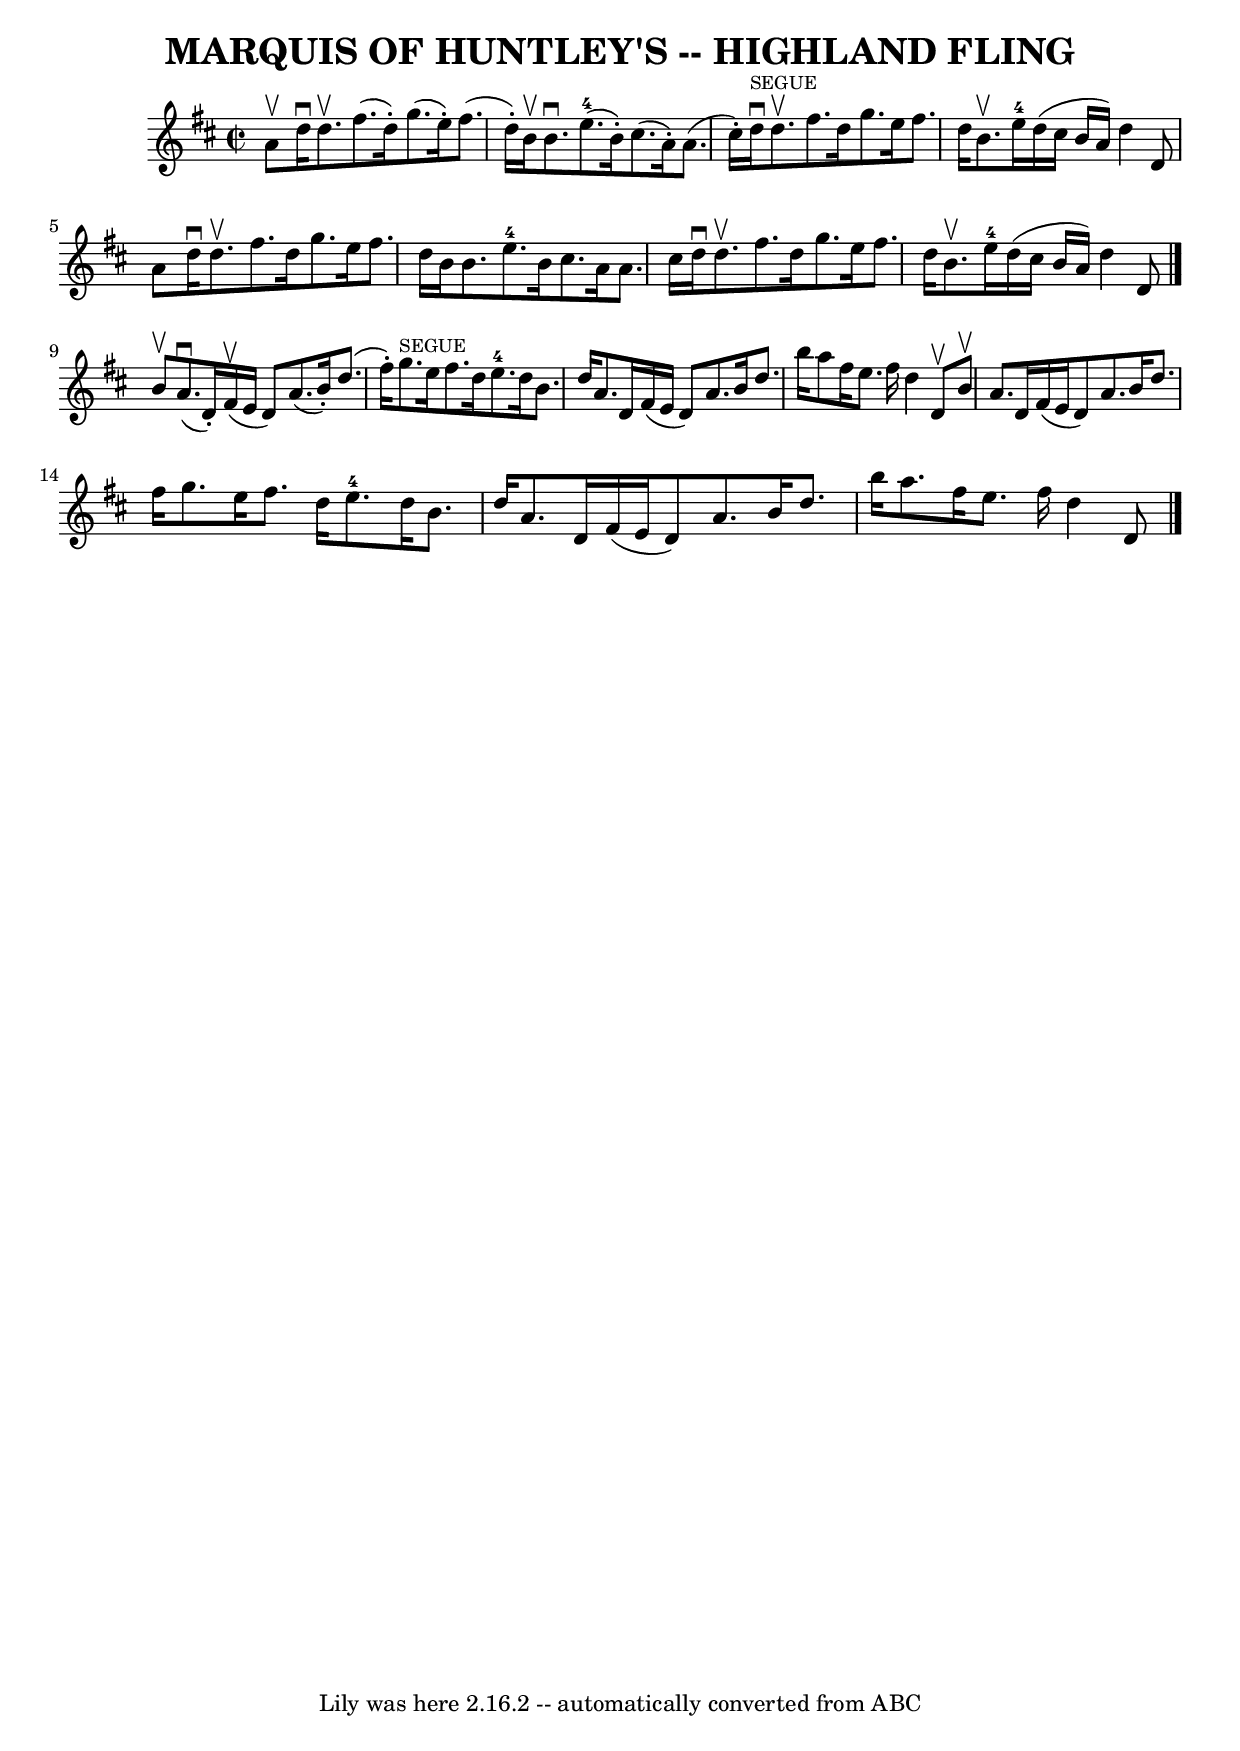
\version "2.7.40"
\include "Mammoth.ily"
\header {
	book = "Ryan's Mammoth Collection of Fiddle Tunes"
	crossRefNumber = "1"
	footnotes = "\\\\Can be used as a Strathspey"
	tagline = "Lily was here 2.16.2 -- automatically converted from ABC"
	title = "MARQUIS OF HUNTLEY'S -- HIGHLAND FLING"
}
voicedefault =  {
\set Score.defaultBarType = "empty"

\override Staff.TimeSignature #'style = #'C
 \time 2/2 \key d \major a'8^\upbow       |
 d''16^\downbow d''8. 
^\upbow fis''8. (d''16 -.) g''8. (e''16 -.) fis''8. (d''16 
-.)   |
 b'16^\upbow b'8.^\downbow e''8.-4(b'16 -.)   
cis''8. (a'16 -.) a'8. (cis''16 -.)       |
 d''16 
^\segue^\downbow d''8.^\upbow fis''8. d''16 g''8. e''16    
fis''8. d''16    |
 b'8.^\upbow e''16-4 d''16 (cis''16    
b'16 a'16) d''4 d'8 a'8    |
     |
 d''16 
^\downbow d''8.^\upbow fis''8. d''16 g''8. e''16 fis''8.    
d''16    |
 b'16 b'8. e''8.-4 b'16 cis''8. a'16    
a'8. cis''16    |
 d''16^\downbow d''8.^\upbow fis''8.    
d''16 g''8. e''16 fis''8. d''16    |
 b'8.^\upbow e''16 
-4 d''16 (cis''16 b'16 a'16) d''4 d'8    \bar "|." b'8 
^\upbow       |
 a'8. (^\downbow d'16 -.) fis'16 (^\upbow   
e'16 d'8) a'8. (b'16 -.) d''8. (fis''16 -.)   |
     
g''8.^\segue e''16 fis''8. d''16 e''8.-4 d''16 b'8.    
d''16        |
 a'8. d'16 fis'16 (e'16 d'8) a'8.    
b'16 d''8. b''16    |
 a''8 fis''16 e''8. fis''16    
d''4 d'8^\upbow b'8^\upbow   |
     |
 a'8. d'16    
fis'16 (e'16 d'8) a'8. b'16 d''8. fis''16    |
   
g''8. e''16 fis''8. d''16 e''8.-4 d''16 b'8. d''16     
   |
 a'8. d'16 fis'16 (e'16 d'8) a'8. b'16    
d''8. b''16    |
 a''8. fis''16 e''8. fis''16 d''4    
d'8    \bar "|."   
}

\score{
    <<

	\context Staff="default"
	{
	    \voicedefault 
	}

    >>
	\layout {
	}
	\midi {}
}
